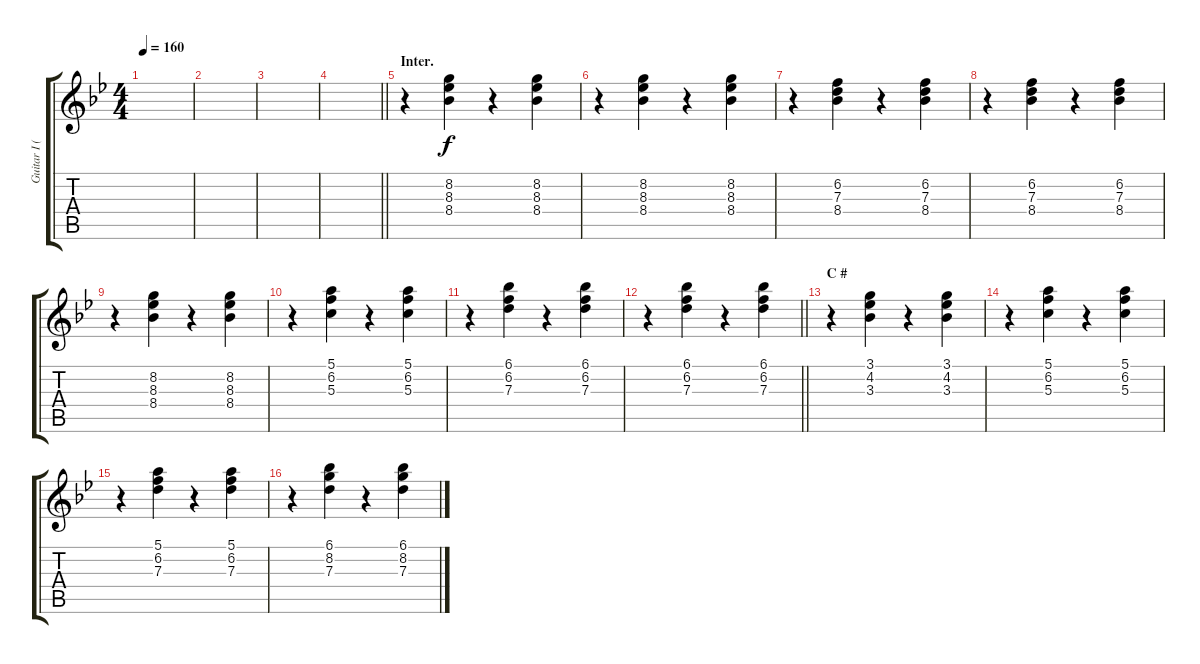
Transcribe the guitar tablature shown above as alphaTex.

\track ("Guitar I (Hirasawa Yui)" "Guitar I (") {instrument electricguitarclean}
\staff {score tabs}
\tuning (E4 B3 G3 D3 A2 E2) {hide}
\ts (4 4)
\tempo 160
\clef g2
\ks bb
|
|
|
\barLineRight lightlight
|
\section ("" "Inter.")
r.4 (8.2 8.3 8.4).4 r.4 (8.2 8.3 8.4).4 |
r.4 (8.2 8.3 8.4).4 r.4 (8.2 8.3 8.4).4 |
r.4 (6.2 7.3 8.4).4 r.4 (6.2 7.3 8.4).4 |
r.4 (6.2 7.3 8.4).4 r.4 (6.2 7.3 8.4).4 |
r.4 (8.2 8.3 8.4).4 r.4 (8.2 8.3 8.4).4 |
r.4 (5.1 6.2 5.3).4 r.4 (5.1 6.2 5.3).4 |
r.4 (6.1 6.2 7.3).4 r.4 (6.1 6.2 7.3).4 |
\barLineRight lightlight
r.4 (6.1 6.2 7.3).4 r.4 (6.1 6.2 7.3).4 |
\section ("" "C #")
r.4 (3.1 4.2 3.3).4 r.4 (3.1 4.2 3.3).4 |
r.4 (5.1 6.2 5.3).4 r.4 (5.1 6.2 5.3).4 |
r.4 (5.1 6.2 7.3).4 r.4 (5.1 6.2 7.3).4 |
r.4 (6.1 8.2 7.3).4 r.4 (6.1 8.2 7.3).4
